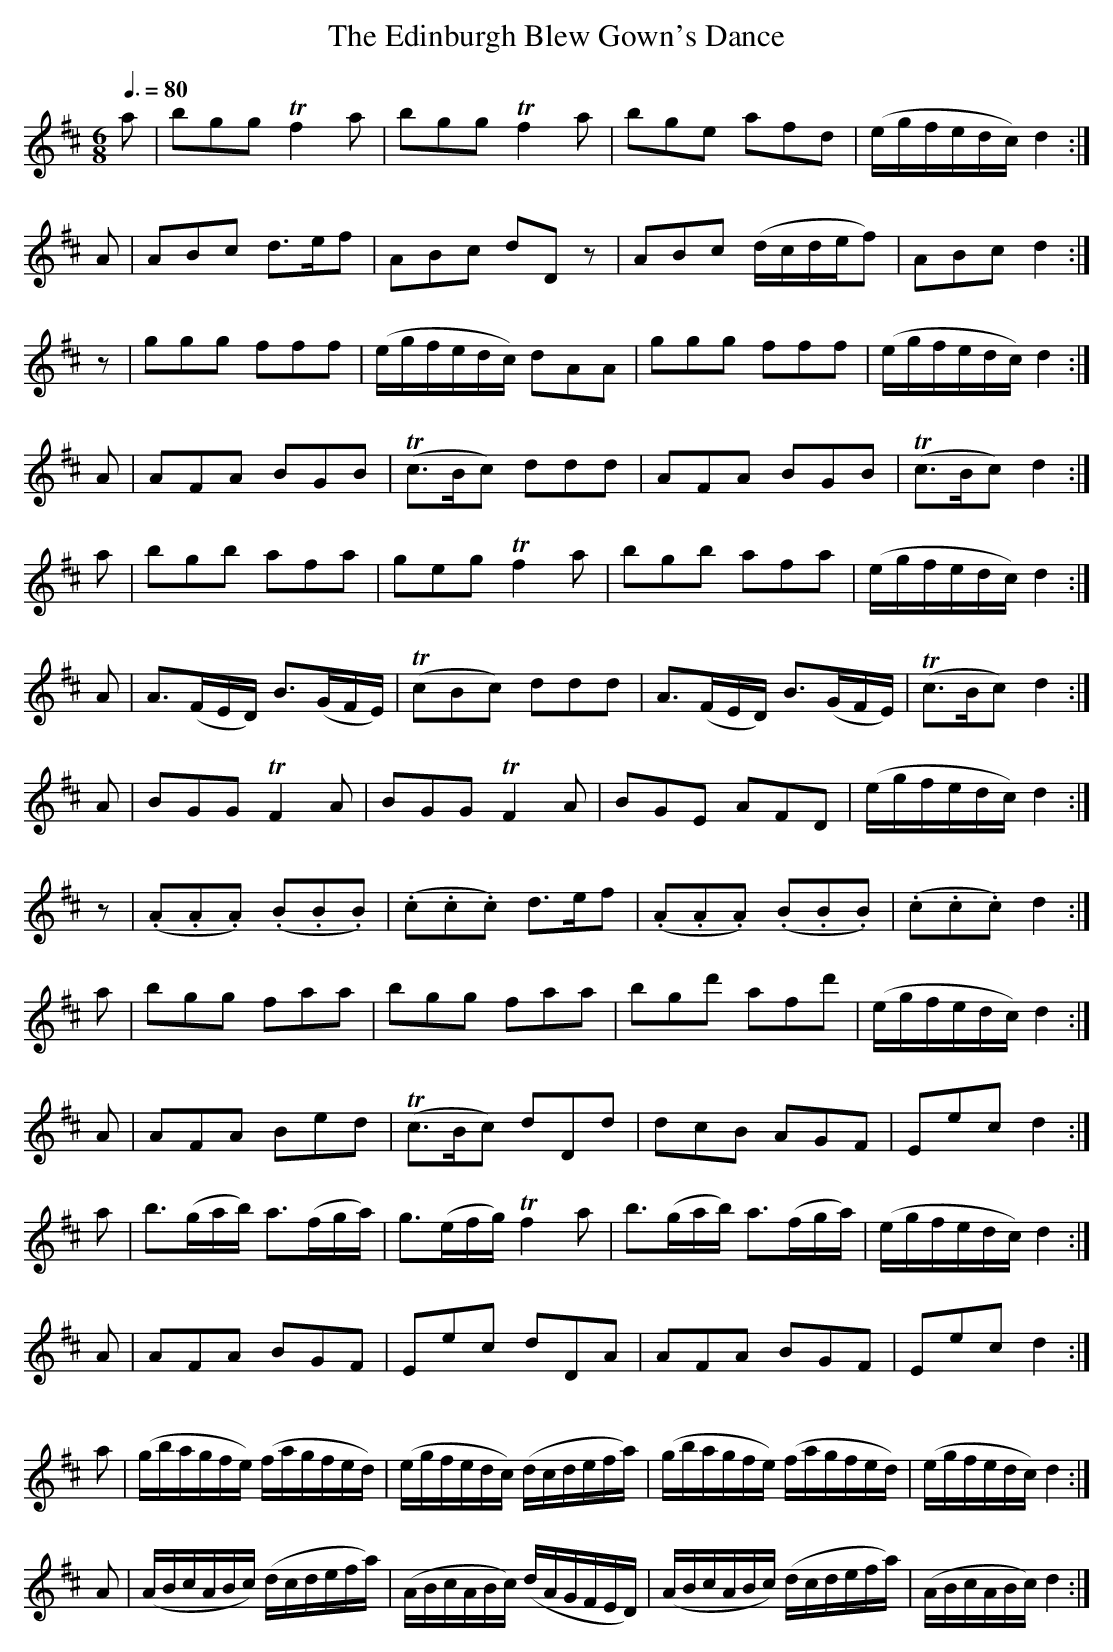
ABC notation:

X:1
T:The Edinburgh Blew Gown's Dance
M:6/8
L:1/8
Q:3/8=80
K:D
a|  bgg      Tf2a      |  bgg          Tf2a |bge        afd       |(e/g/f/e/d/c/) d2:|
A|  ABc       d>ef     |  ABc           dDz |ABc       (d/c/d/e/f)| ABc           d2:|
z|  ggg       fff      | (e/g/f/e/d/c/) dAA |ggg        fff       |(e/g/f/e/d/c/) d2:|
A|  AFA       BGB      |(Tc>Bc)         ddd |AFA        BGB       |(Tc>Bc)        d2:|
a|  bgb       afa      |  geg          Tf2a |bgb        afa       |(e/g/f/e/d/c/) d2:|
A|  A>(FE/D/) B>(GF/E/)|(TcBc)          ddd |A>(FE/D/)  B>(GF/E/) |(Tc>Bc)        d2:|
A|  BGG      TF2A      |  BGG          TF2A |BGE        AFD       |(e/g/f/e/d/c/) d2:|
z|(.A.A.A)  (.B.B.B)   |(.c.c.c)        d>ef|(.A.A.A) (.B.B.B)    |(.c.c.c)       d2:|
a|  bgg       faa      |  bgg           faa |bgd'       afd'      |(e/g/f/e/d/c/) d2:|
A|  AFA       Bed      |(Tc>Bc)         dDd |dcB        AGF       | Eec           d2:|
a|  b>(ga/b/) a>(fg/a/)|  g>(ef/g/)    Tf2a |b>(ga/b/)  a>(fg/a/) |(e/g/f/e/d/c/) d2:|
A|  AFA       BGF      |  Eec           dDA |AFA        BGF       | Eec           d2:|
a|(g/b/a/g/f/e/) (f/a/g/f/e/d/)|(e/g/f/e/d/c/) (d/c/d/e/f/a/)|\
  (g/b/a/g/f/e/) (f/a/g/f/e/d/)|(e/g/f/e/d/c/)  d2          :|
A|(A/B/c/A/B/c/) (d/c/d/e/f/a/)|(A/B/c/A/B/c/) (d/A/G/F/E/D/)|\
  (A/B/c/A/B/c/) (d/c/d/e/f/a/)|(A/B/c/A/B/c/)  d2          :|
